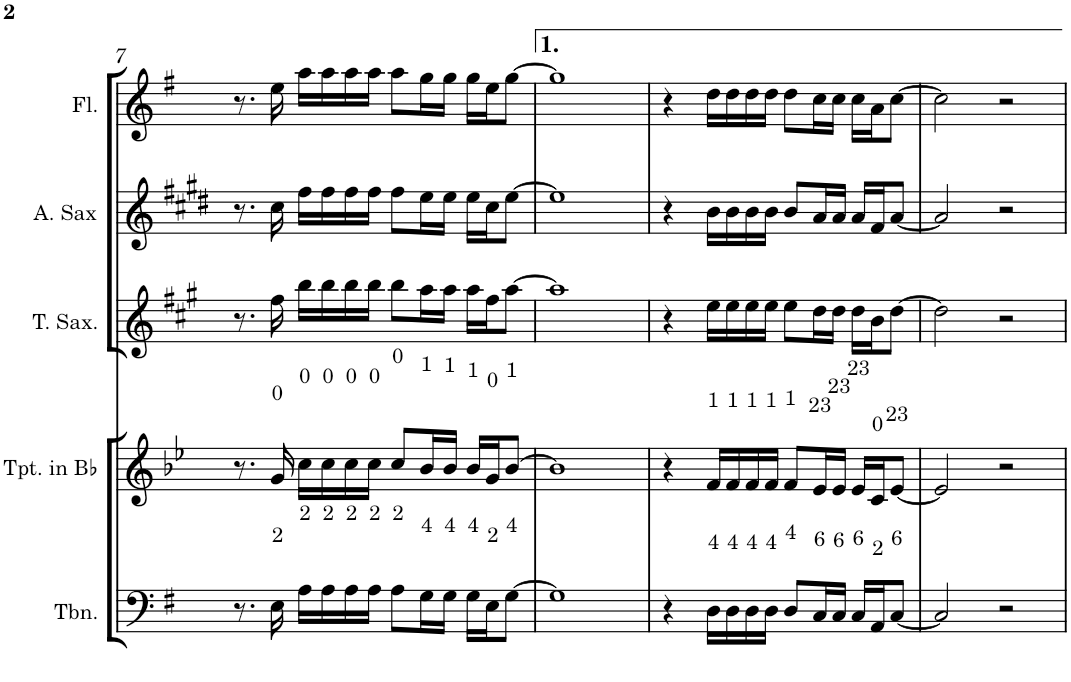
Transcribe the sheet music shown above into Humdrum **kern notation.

**kern	**kern	**kern	**kern	**kern
*part5	*part4	*part3	*part2	*part1
*staff5	*staff4	*staff3	*staff2	*staff1
*I"Trombone	*I"Trumpet in Bb	*I"Tenor Saxophone	*I"Alto Saxophone	*I"Flauta
*I'Tbn.	*I'Tpt. in Bb	*I'T. Sax.	*I'A. Sax	*I'Fl.
!!LO:PB:g=z
*clefF4	*clefG2	*clefG2	*clefG2	*clefG2
*	*Trd1c2	*Trd8c14	*Trd5c9	*
*k[f#]	*k[b-e-]	*k[f#c#g#]	*k[f#c#g#d#]	*k[f#]
*M4/4	*M4/4	*M4/4	*M4/4	*M4/4
=7	=7	=7	=7	=7
8.r	8.r	8.r	8.r	8.r
16E\	16g/	16ff#\	16cc#\	16ee\
16A\LL	16cc\LL	16bb\LL	16ff#\LL	16aa\LL
16A\	16cc\	16bb\	16ff#\	16aa\
16A\	16cc\	16bb\	16ff#\	16aa\
16A\JJ	16cc\JJ	16bb\JJ	16ff#\JJ	16aa\JJ
8A\L	8cc/L	8bb\L	8ff#\L	8aa\L
16G\L	16b-/L	16aa\L	16ee\L	16gg\L
16G\JJ	16b-/JJ	16aa\JJ	16ee\JJ	16gg\JJ
16G\LL	16b-/LL	16aa\LL	16ee\LL	16gg\LL
16E\J	16g/J	16ff#\J	16cc#\J	16ee\J
[8G\J	[8b-/J	[8aa\J	[8ee\J	[8gg\J
=8	=8	=8	=8	=8
1G]	1b-]	1aa]	1ee]	1gg]
=9	=9	=9	=9	=9
4r	4r	4r	4r	4r
16D\LL	16f/LL	16ee\LL	16b\LL	16dd\LL
16D\	16f/	16ee\	16b\	16dd\
16D\	16f/	16ee\	16b\	16dd\
16D\JJ	16f/JJ	16ee\JJ	16b\JJ	16dd\JJ
8D/L	8f/L	8ee\L	8b/L	8dd\L
16C/L	16e-/L	16dd\L	16a/L	16cc\L
16C/JJ	16e-/JJ	16dd\JJ	16a/JJ	16cc\JJ
16C/LL	16e-/LL	16dd\LL	16a/LL	16cc\LL
16AA/J	16c/J	16b\J	16f#/J	16a\J
[8C/J	[8e-/J	[8dd\J	[8a/J	[8cc\J
=10	=10	=10	=10	=10
2C/]	2e-/]	2dd\]	2a/]	2cc\]
2r	2r	2r	2r	2r
=	=	=	=	=
*-	*-	*-	*-	*-
